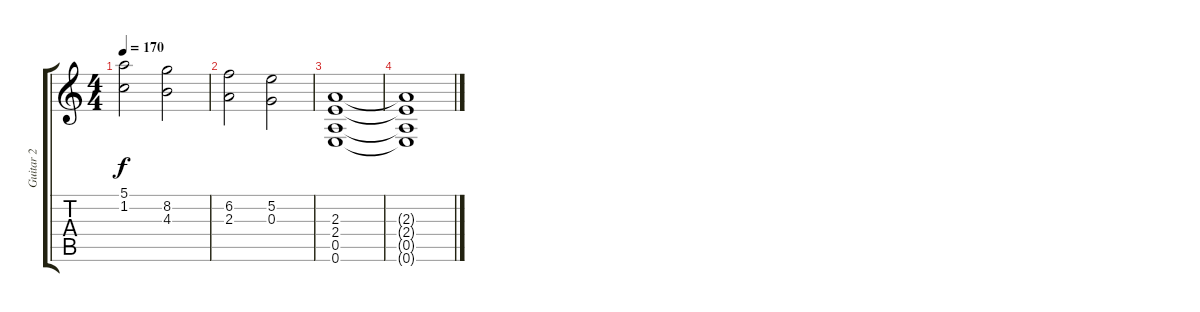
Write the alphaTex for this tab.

\track ("Guitar 2" "Guitar 2") {instrument distortionguitar}
\staff {score tabs}
\tuning (E4 B3 G3 D3 A2 E2) {hide}
\ts (4 4)
\tempo 170
\clef g2
\ks c
(5.1 1.2).2{dy f} (8.2 4.3).2 |
(6.2 2.3).2 (5.2 0.3).2 |
\section ("" "")
(2.3 2.4 0.5 0.6).1 |
(2.3{t} 2.4{t} 0.5{t} 0.6{t}).1
